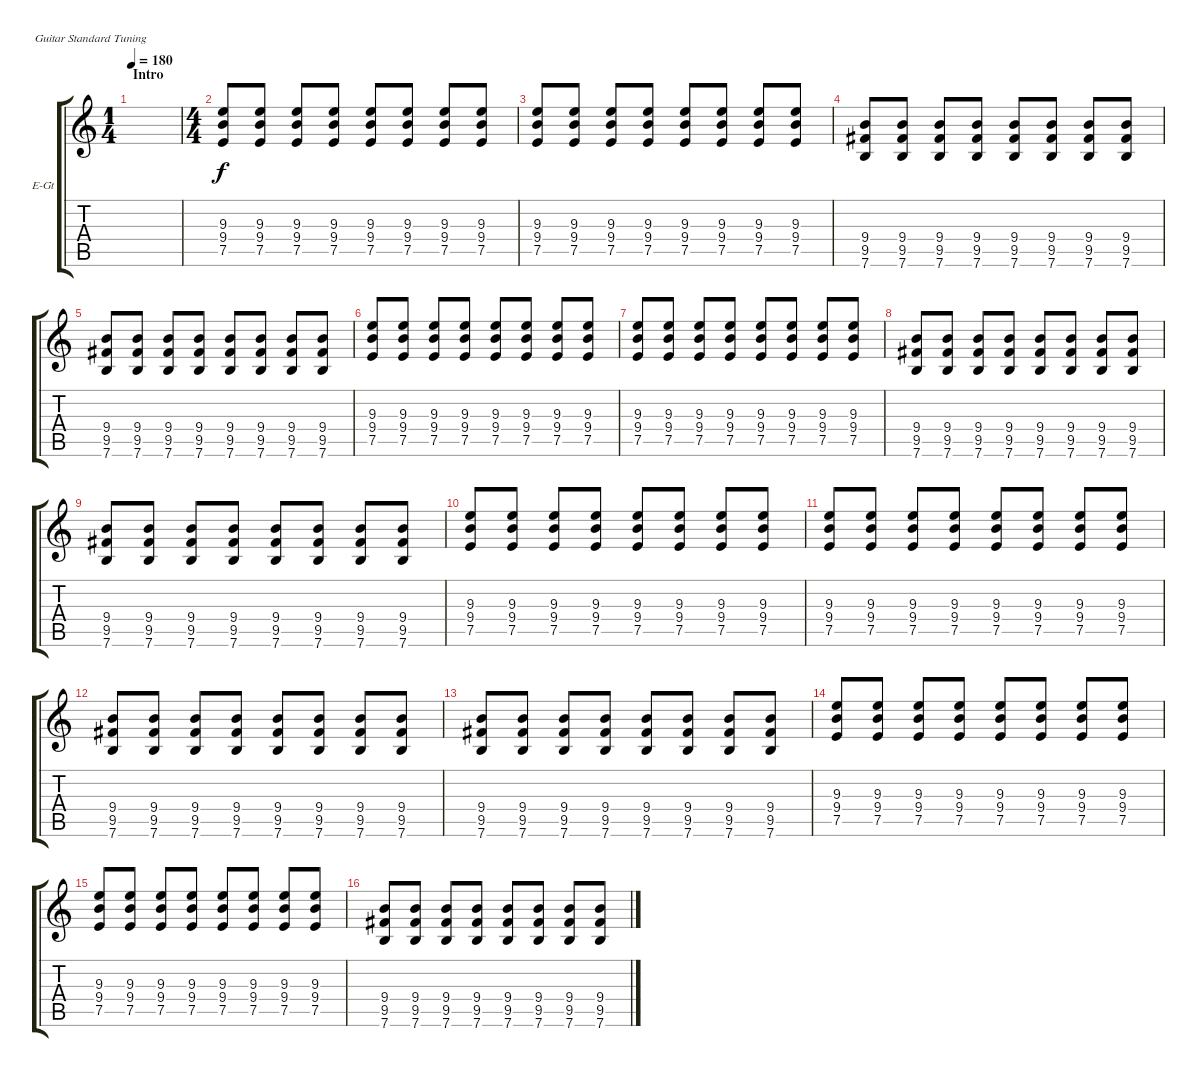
\defaultSystemsLayout 4
\bracketExtendMode groupsimilarinstruments
\firstSystemTrackNameOrientation horizontal
\otherSystemsTrackNameOrientation horizontal
\track ("Electric Guitar" "E-Gt") {instrument distortionguitar}
\staff {score tabs}
\tuning (E4 B3 G3 D3 A2 E2)
\ts (1 4)
\section ("" "Intro")
\tempo 180
\clef g2
\ks c
|
\ts (4 4)
(7.5 9.3 9.4).8 (7.5 9.4 9.3).8 (7.5 9.3 9.4).8 (7.5 9.4 9.3).8 (7.5 9.3 9.4).8 (7.5 9.4 9.3).8 (7.5 9.3 9.4).8 (7.5 9.4 9.3).8 |
(7.5 9.3 9.4).8 (7.5 9.4 9.3).8 (7.5 9.3 9.4).8 (7.5 9.4 9.3).8 (7.5 9.3 9.4).8 (7.5 9.4 9.3).8 (7.5 9.3 9.4).8 (7.5 9.4 9.3).8 |
(7.6 9.4 9.5).8 (7.6 9.5 9.4).8 (7.6 9.4 9.5).8 (7.6 9.5 9.4).8 (7.6 9.4 9.5).8 (7.6 9.5 9.4).8 (7.6 9.4 9.5).8 (7.6 9.5 9.4).8 |
(7.6 9.4 9.5).8 (7.6 9.5 9.4).8 (7.6 9.5 9.4).8 (7.6 9.4 9.5).8 (7.6 9.5 9.4).8 (7.6 9.4 9.5).8 (7.6 9.5 9.4).8 (7.6 9.5 9.4).8 |
(7.5 9.3 9.4).8 (7.5 9.4 9.3).8 (7.5 9.3 9.4).8 (7.5 9.4 9.3).8 (7.5 9.3 9.4).8 (7.5 9.4 9.3).8 (7.5 9.3 9.4).8 (7.5 9.4 9.3).8 |
(7.5 9.3 9.4).8 (7.5 9.4 9.3).8 (7.5 9.3 9.4).8 (7.5 9.4 9.3).8 (7.5 9.3 9.4).8 (7.5 9.4 9.3).8 (7.5 9.3 9.4).8 (7.5 9.4 9.3).8 |
(7.6 9.4 9.5).8 (7.6 9.5 9.4).8 (7.6 9.4 9.5).8 (7.6 9.5 9.4).8 (7.6 9.4 9.5).8 (7.6 9.5 9.4).8 (7.6 9.4 9.5).8 (7.6 9.5 9.4).8 |
(7.6 9.4 9.5).8 (7.6 9.5 9.4).8 (7.6 9.5 9.4).8 (7.6 9.4 9.5).8 (7.6 9.5 9.4).8 (7.6 9.4 9.5).8 (7.6 9.5 9.4).8 (7.6 9.5 9.4).8 |
(7.5 9.3 9.4).8 (7.5 9.4 9.3).8 (7.5 9.3 9.4).8 (7.5 9.4 9.3).8 (7.5 9.3 9.4).8 (7.5 9.4 9.3).8 (7.5 9.3 9.4).8 (7.5 9.4 9.3).8 |
(7.5 9.3 9.4).8 (7.5 9.4 9.3).8 (7.5 9.3 9.4).8 (7.5 9.4 9.3).8 (7.5 9.3 9.4).8 (7.5 9.4 9.3).8 (7.5 9.3 9.4).8 (7.5 9.4 9.3).8 |
(7.6 9.4 9.5).8 (7.6 9.5 9.4).8 (7.6 9.4 9.5).8 (7.6 9.5 9.4).8 (7.6 9.4 9.5).8 (7.6 9.5 9.4).8 (7.6 9.4 9.5).8 (7.6 9.5 9.4).8 |
(7.6 9.4 9.5).8 (7.6 9.5 9.4).8 (7.6 9.5 9.4).8 (7.6 9.4 9.5).8 (7.6 9.5 9.4).8 (7.6 9.4 9.5).8 (7.6 9.5 9.4).8 (7.6 9.5 9.4).8 |
(7.5 9.3 9.4).8 (7.5 9.4 9.3).8 (7.5 9.3 9.4).8 (7.5 9.4 9.3).8 (7.5 9.3 9.4).8 (7.5 9.4 9.3).8 (7.5 9.3 9.4).8 (7.5 9.4 9.3).8 |
(7.5 9.3 9.4).8 (7.5 9.4 9.3).8 (7.5 9.3 9.4).8 (7.5 9.4 9.3).8 (7.5 9.3 9.4).8 (7.5 9.4 9.3).8 (7.5 9.3 9.4).8 (7.5 9.4 9.3).8 |
(7.6 9.4 9.5).8 (7.6 9.5 9.4).8 (7.6 9.4 9.5).8 (7.6 9.5 9.4).8 (7.6 9.4 9.5).8 (7.6 9.5 9.4).8 (7.6 9.4 9.5).8 (7.6 9.5 9.4).8
